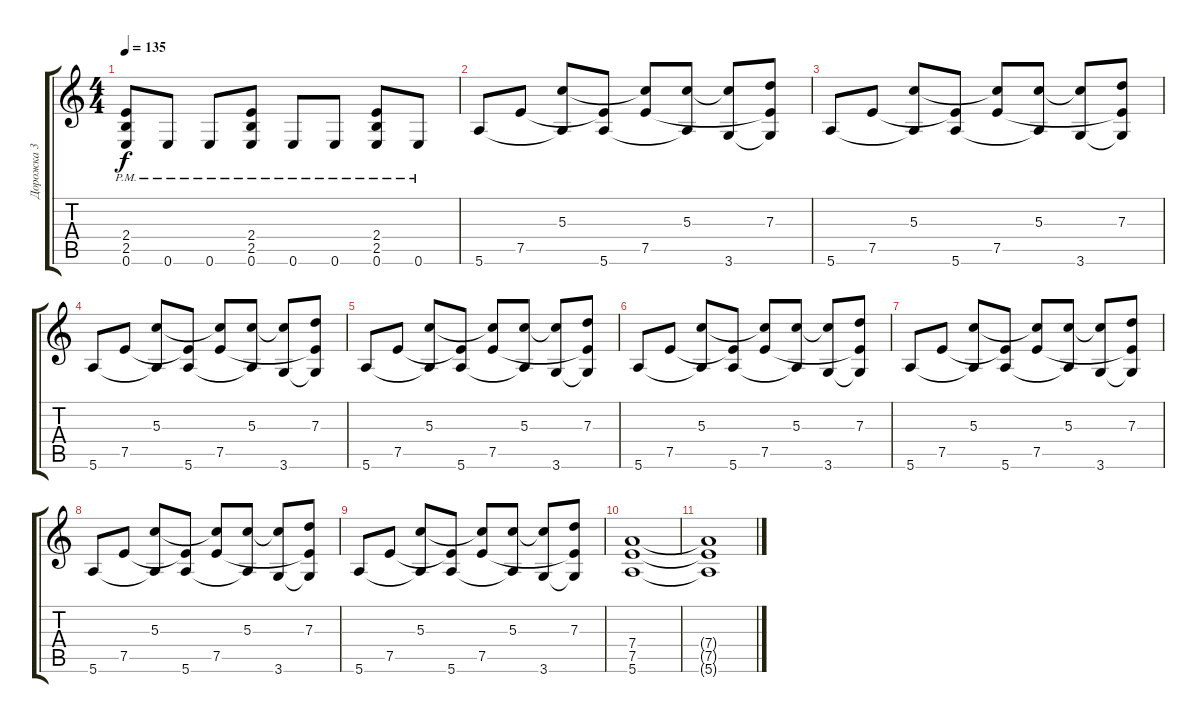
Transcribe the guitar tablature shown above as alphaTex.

\track ("Дорожка 3" "Дорожка 3") {instrument distortionguitar}
\staff {score tabs}
\tuning (E4 B3 G3 D3 A2 E2) {hide}
\ts (4 4)
\tempo 135
\clef g2
\ks c
(2.4 2.5 0.6{pm}).8{dy f} 0.6{pm}.8 0.6{pm}.8 (2.4 2.5 0.6{pm}).8 0.6{pm}.8 0.6{pm}.8 (2.4 2.5 0.6{pm}).8 0.6{pm}.8 |
5.6.8 7.5.8 (5.3 5.6{t}).8 (7.5{t} 5.6).8 (5.3{t} 7.5).8 (5.3 5.6{t}).8 (5.3{t} 3.6).8 (7.3 7.5{t} 3.6{t}).8 |
5.6.8 7.5.8 (5.3 5.6{t}).8 (7.5{t} 5.6).8 (5.3{t} 7.5).8 (5.3 5.6{t}).8 (5.3{t} 3.6).8 (7.3 7.5{t} 3.6{t}).8 |
5.6.8 7.5.8 (5.3 5.6{t}).8 (7.5{t} 5.6).8 (5.3{t} 7.5).8 (5.3 5.6{t}).8 (5.3{t} 3.6).8 (7.3 7.5{t} 3.6{t}).8 |
5.6.8 7.5.8 (5.3 5.6{t}).8 (7.5{t} 5.6).8 (5.3{t} 7.5).8 (5.3 5.6{t}).8 (5.3{t} 3.6).8 (7.3 7.5{t} 3.6{t}).8 |
5.6.8 7.5.8 (5.3 5.6{t}).8 (7.5{t} 5.6).8 (5.3{t} 7.5).8 (5.3 5.6{t}).8 (5.3{t} 3.6).8 (7.3 7.5{t} 3.6{t}).8 |
5.6.8 7.5.8 (5.3 5.6{t}).8 (7.5{t} 5.6).8 (5.3{t} 7.5).8 (5.3 5.6{t}).8 (5.3{t} 3.6).8 (7.3 7.5{t} 3.6{t}).8 |
5.6.8 7.5.8 (5.3 5.6{t}).8 (7.5{t} 5.6).8 (5.3{t} 7.5).8 (5.3 5.6{t}).8 (5.3{t} 3.6).8 (7.3 7.5{t} 3.6{t}).8 |
5.6.8 7.5.8 (5.3 5.6{t}).8 (7.5{t} 5.6).8 (5.3{t} 7.5).8 (5.3 5.6{t}).8 (5.3{t} 3.6).8 (7.3 7.5{t} 3.6{t}).8 |
(7.4 7.5 5.6).1 |
(7.4{t} 7.5{t} 5.6{t}).1
